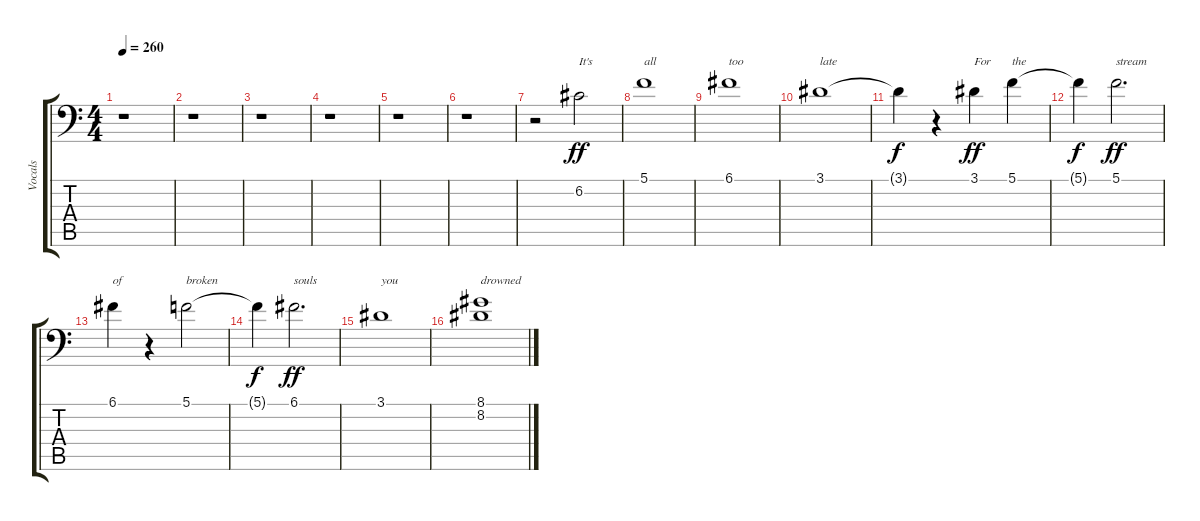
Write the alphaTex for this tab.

\track ("Vocals" "Vocals") {instrument lead1square}
\staff {score tabs}
\tuning (C4 G3 Eb3 Bb2 F2 Bb1) {hide}
\ts (4 4)
\tempo 260
\clef f4
\ks c
r.1{dy ff} |
r.1 |
r.1 |
r.1 |
r.1 |
r.1 |
r.2 6.2.2{txt "It's"} |
5.1.1{txt "all"} |
6.1.1{txt "too"} |
3.1.1{txt "late"} |
3.1{t}.4{dy f} r.4 3.1.4{txt "For" dy ff} 5.1.4{txt "the"} |
5.1{t}.4{dy f} 5.1.2{d txt "stream" dy ff} |
6.1.4{txt "of"} r.4 5.1.2{txt "broken"} |
5.1{t}.4{dy f} 6.1.2{d txt "souls" dy ff} |
3.1.1{txt "you"} |
(8.1 8.2).1{txt "drowned"}
